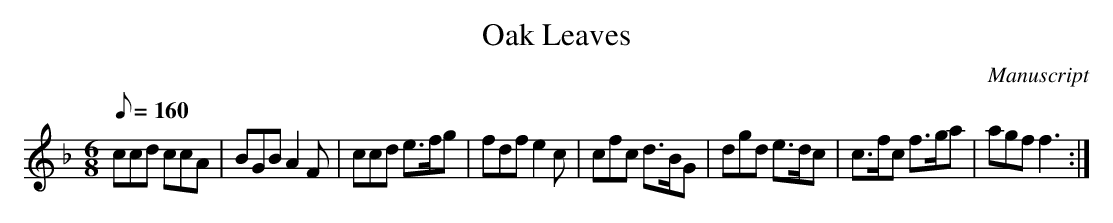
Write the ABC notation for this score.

X:1
T: Oak Leaves
M:6/8
L:1/8
Q:160
O:Manuscript
K:F
ccd ccA| BGB A2 F|ccd e>fg| fdf e2c|cfc d>BG|dgd e>dc| c>fc f>ga|agf f3 :|
